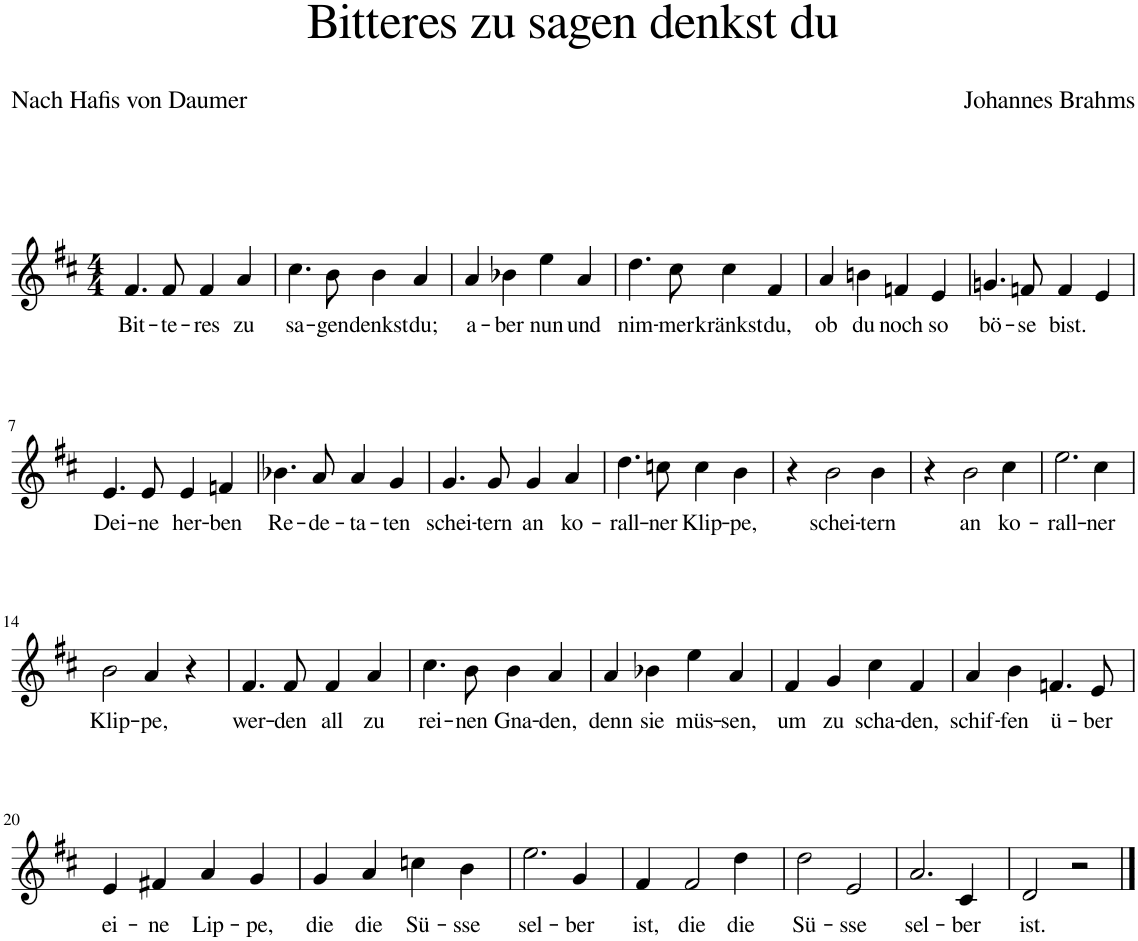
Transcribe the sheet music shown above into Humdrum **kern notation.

**kern	**text
*part1	*part1
*staff1	*staff1
*I"Piano	*
*I'Pno	*
*clefG2	*
*k[f#c#]	*
*M4/4	*
=1	=1
!	!LO:LY:b
4.f#/	Bit-
!	!LO:LY:b
8f#/	-te-
!	!LO:LY:b
4f#/	-res
!	!LO:LY:b
4a/	zu
=2	=2
!	!LO:LY:b
4.cc#\	sa-
!	!LO:LY:b
8b\	-gen
!	!LO:LY:b
4b\	denkst
!	!LO:LY:b
4a/	du;
=3	=3
!	!LO:LY:b
4a/	a-
!	!LO:LY:b
4b-X\	-ber
!	!LO:LY:b
4ee\	nun
!	!LO:LY:b
4a/	und
=4	=4
!	!LO:LY:b
4.dd\	nim-
!	!LO:LY:b
8cc#\	-mer
!	!LO:LY:b
4cc#\	kränkst
!	!LO:LY:b
4f#/	du,
=5	=5
!	!LO:LY:b
4a/	ob
!	!LO:LY:b
4bn\	du
!	!LO:LY:b
4fn/	noch
!	!LO:LY:b
4e/	so
=6	=6
!	!LO:LY:b
4.gn/	bö-
!	!LO:LY:b
8fn/	-se
!	!LO:LY:b
4f/	bist.
4e/	.
!!LO:LB:g=z
=7	=7
!	!LO:LY:b
4.e/	Dei-
!	!LO:LY:b
8e/	-ne
!	!LO:LY:b
4e/	her-
!	!LO:LY:b
4fn/	-ben
=8	=8
!	!LO:LY:b
4.b-X\	Re-
!	!LO:LY:b
8a/	-de-
!	!LO:LY:b
4a/	-ta-
!	!LO:LY:b
4g/	-ten
=9	=9
!	!LO:LY:b
4.g/	schei-
!	!LO:LY:b
8g/	-tern
!	!LO:LY:b
4g/	an
!	!LO:LY:b
4a/	ko-
=10	=10
!	!LO:LY:b
4.dd\	-rall-
!	!LO:LY:b
8ccn\	-ner
!	!LO:LY:b
4cc\	Klip-
!	!LO:LY:b
4b\	-pe,
=11	=11
4r	.
!	!LO:LY:b
2b\	schei-
!	!LO:LY:b
4b\	-tern
=12	=12
4r	.
!	!LO:LY:b
2b\	an
!	!LO:LY:b
4cc#\	ko-
=13	=13
!	!LO:LY:b
2.ee\	-rall-
!	!LO:LY:b
4cc#\	-ner
!!LO:LB:g=z
=14	=14
!	!LO:LY:b
2b\	Klip-
!	!LO:LY:b
4a/	-pe,
4r	.
=15	=15
!	!LO:LY:b
4.f#/	wer-
!	!LO:LY:b
8f#/	-den
!	!LO:LY:b
4f#/	all
!	!LO:LY:b
4a/	zu
=16	=16
!	!LO:LY:b
4.cc#\	rei-
!	!LO:LY:b
8b\	-nen
!	!LO:LY:b
4b\	Gna-
!	!LO:LY:b
4a/	-den,
=17	=17
!	!LO:LY:b
4a/	denn
!	!LO:LY:b
4b-X\	sie
!	!LO:LY:b
4ee\	müs-
!	!LO:LY:b
4a/	-sen,
=18	=18
!	!LO:LY:b
4f#/	um
!	!LO:LY:b
4g/	zu
!	!LO:LY:b
4cc#\	scha-
!	!LO:LY:b
4f#/	-den,
=19	=19
!	!LO:LY:b
4a/	schif-
!	!LO:LY:b
4b\	-fen
!	!LO:LY:b
4.fn/	ü-
!	!LO:LY:b
8e/	-ber
!!LO:LB:g=z
=20	=20
!	!LO:LY:b
4e/	ei-
!	!LO:LY:b
4f#X/	-ne
!	!LO:LY:b
4a/	Lip-
!	!LO:LY:b
4g/	-pe,
=21	=21
!	!LO:LY:b
4g/	die
!	!LO:LY:b
4a/	die
!	!LO:LY:b
4ccn\	Sü-
!	!LO:LY:b
4b\	-sse
=22	=22
!	!LO:LY:b
2.ee\	sel-
!	!LO:LY:b
4g/	-ber
=23	=23
!	!LO:LY:b
4f#/	ist,
!	!LO:LY:b
2f#/	die
!	!LO:LY:b
4dd\	die
=24	=24
!	!LO:LY:b
2dd\	Sü-
!	!LO:LY:b
2e/	-sse
=25	=25
!	!LO:LY:b
2.a/	sel-
!	!LO:LY:b
4c#/	-ber
=26	=26
!	!LO:LY:b
2d/	ist.
2r	.
==	==
*-	*-
